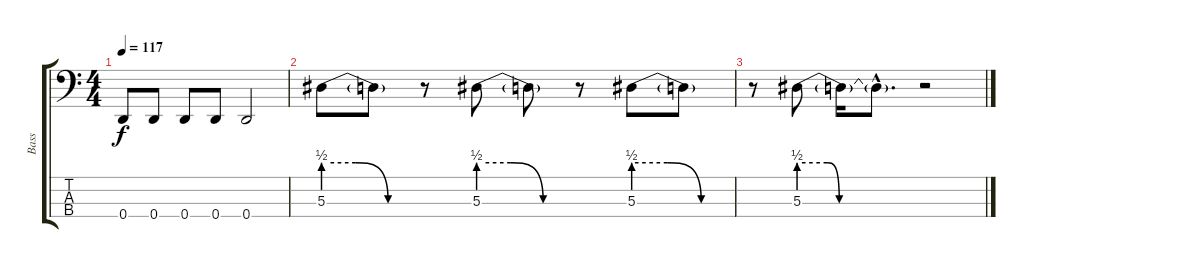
\track ("Bass" "Bass") {instrument electricbassfinger}
\staff {score tabs}
\tuning (G2 D2 A1 D1) {hide}
\ts (4 4)
\tempo 117
\clef f4
\ks c
0.4.8{dy f} 0.4.8 0.4.8 0.4.8 0.4.2 |
5.3{be (custom 0 2 20 2 40 0 60 0)}.8 5.3{t}.8 r.8 5.3{be (custom 0 2 20 2 40 0 60 0)}.8 5.3{t}.8 r.8 5.3{be (custom 0 2 20 2 40 0 60 0)}.8 5.3{t}.8 |
r.8 5.3{be (custom 0 2 14 2 20 0 40 0 60 0)}.8 5.3{t}.16 5.3{hac t}.8{d} r.2
